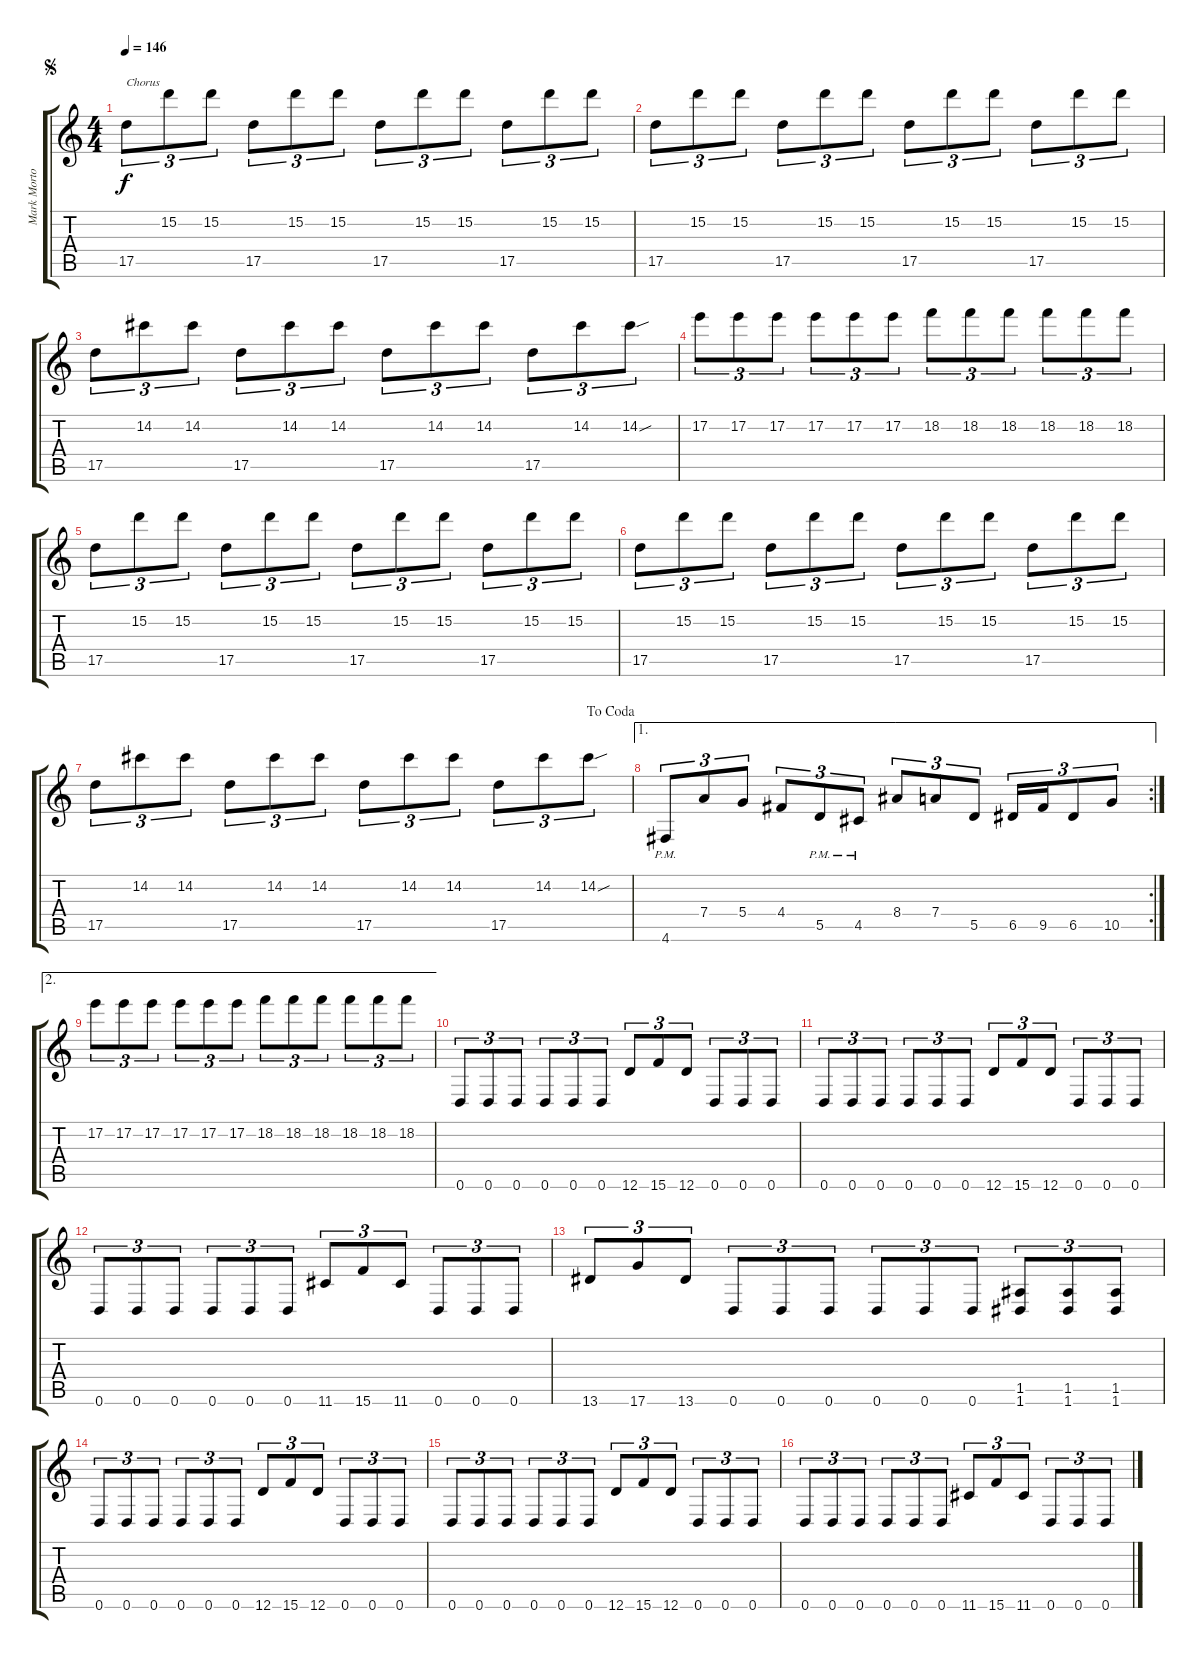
\track ("Mark Morton" "Mark Morto") {instrument distortionguitar}
\staff {score tabs}
\tuning (E4 B3 G3 D3 A2 D2) {hide}
\ts (4 4)
\jump segno
\tempo 146
\clef g2
\ks c
17.5.8{tu (3 2) txt "Chorus" dy f} 15.2.8{tu (3 2)} 15.2.8{tu (3 2)} 17.5.8{tu (3 2)} 15.2.8{tu (3 2)} 15.2.8{tu (3 2)} 17.5.8{tu (3 2)} 15.2.8{tu (3 2)} 15.2.8{tu (3 2)} 17.5.8{tu (3 2)} 15.2.8{tu (3 2)} 15.2.8{tu (3 2)} |
17.5.8{tu (3 2)} 15.2.8{tu (3 2)} 15.2.8{tu (3 2)} 17.5.8{tu (3 2)} 15.2.8{tu (3 2)} 15.2.8{tu (3 2)} 17.5.8{tu (3 2)} 15.2.8{tu (3 2)} 15.2.8{tu (3 2)} 17.5.8{tu (3 2)} 15.2.8{tu (3 2)} 15.2.8{tu (3 2)} |
17.5.8{tu (3 2)} 14.2.8{tu (3 2)} 14.2.8{tu (3 2)} 17.5.8{tu (3 2)} 14.2.8{tu (3 2)} 14.2.8{tu (3 2)} 17.5.8{tu (3 2)} 14.2.8{tu (3 2)} 14.2.8{tu (3 2)} 17.5.8{tu (3 2)} 14.2.8{tu (3 2)} 14.2{sou}.8{tu (3 2)} |
17.2.8{tu (3 2)} 17.2.8{tu (3 2)} 17.2.8{tu (3 2)} 17.2.8{tu (3 2)} 17.2.8{tu (3 2)} 17.2.8{tu (3 2)} 18.2.8{tu (3 2)} 18.2.8{tu (3 2)} 18.2.8{tu (3 2)} 18.2.8{tu (3 2)} 18.2.8{tu (3 2)} 18.2.8{tu (3 2)} |
17.5.8{tu (3 2)} 15.2.8{tu (3 2)} 15.2.8{tu (3 2)} 17.5.8{tu (3 2)} 15.2.8{tu (3 2)} 15.2.8{tu (3 2)} 17.5.8{tu (3 2)} 15.2.8{tu (3 2)} 15.2.8{tu (3 2)} 17.5.8{tu (3 2)} 15.2.8{tu (3 2)} 15.2.8{tu (3 2)} |
17.5.8{tu (3 2)} 15.2.8{tu (3 2)} 15.2.8{tu (3 2)} 17.5.8{tu (3 2)} 15.2.8{tu (3 2)} 15.2.8{tu (3 2)} 17.5.8{tu (3 2)} 15.2.8{tu (3 2)} 15.2.8{tu (3 2)} 17.5.8{tu (3 2)} 15.2.8{tu (3 2)} 15.2.8{tu (3 2)} |
\jump dacoda
17.5.8{tu (3 2)} 14.2.8{tu (3 2)} 14.2.8{tu (3 2)} 17.5.8{tu (3 2)} 14.2.8{tu (3 2)} 14.2.8{tu (3 2)} 17.5.8{tu (3 2)} 14.2.8{tu (3 2)} 14.2.8{tu (3 2)} 17.5.8{tu (3 2)} 14.2.8{tu (3 2)} 14.2{sou}.8{tu (3 2)} |
\ae 1
\rc 2
4.6{pm}.8{tu (3 2)} 7.4.8{tu (3 2)} 5.4.8{tu (3 2)} 4.4.8{tu (3 2)} 5.5{pm}.8{tu (3 2)} 4.5{pm}.8{tu (3 2)} 8.4.8{tu (3 2)} 7.4.8{tu (3 2)} 5.5.8{tu (3 2)} 6.5.16{tu (3 2)} 9.5.16{tu (3 2)} 6.5.8{tu (3 2)} 10.5.8{tu (3 2)} |
\ae 2
17.2.8{tu (3 2)} 17.2.8{tu (3 2)} 17.2.8{tu (3 2)} 17.2.8{tu (3 2)} 17.2.8{tu (3 2)} 17.2.8{tu (3 2)} 18.2.8{tu (3 2)} 18.2.8{tu (3 2)} 18.2.8{tu (3 2)} 18.2.8{tu (3 2)} 18.2.8{tu (3 2)} 18.2.8{tu (3 2)} |
0.6.8{tu (3 2)} 0.6.8{tu (3 2)} 0.6.8{tu (3 2)} 0.6.8{tu (3 2)} 0.6.8{tu (3 2)} 0.6.8{tu (3 2)} 12.6.8{tu (3 2)} 15.6.8{tu (3 2)} 12.6.8{tu (3 2)} 0.6.8{tu (3 2)} 0.6.8{tu (3 2)} 0.6.8{tu (3 2)} |
0.6.8{tu (3 2)} 0.6.8{tu (3 2)} 0.6.8{tu (3 2)} 0.6.8{tu (3 2)} 0.6.8{tu (3 2)} 0.6.8{tu (3 2)} 12.6.8{tu (3 2)} 15.6.8{tu (3 2)} 12.6.8{tu (3 2)} 0.6.8{tu (3 2)} 0.6.8{tu (3 2)} 0.6.8{tu (3 2)} |
0.6.8{tu (3 2)} 0.6.8{tu (3 2)} 0.6.8{tu (3 2)} 0.6.8{tu (3 2)} 0.6.8{tu (3 2)} 0.6.8{tu (3 2)} 11.6.8{tu (3 2)} 15.6.8{tu (3 2)} 11.6.8{tu (3 2)} 0.6.8{tu (3 2)} 0.6.8{tu (3 2)} 0.6.8{tu (3 2)} |
13.6.8{tu (3 2)} 17.6.8{tu (3 2)} 13.6.8{tu (3 2)} 0.6.8{tu (3 2)} 0.6.8{tu (3 2)} 0.6.8{tu (3 2)} 0.6.8{tu (3 2)} 0.6.8{tu (3 2)} 0.6.8{tu (3 2)} (1.5 1.6).8{tu (3 2)} (1.5 1.6).8{tu (3 2)} (1.5 1.6).8{tu (3 2)} |
0.6.8{tu (3 2)} 0.6.8{tu (3 2)} 0.6.8{tu (3 2)} 0.6.8{tu (3 2)} 0.6.8{tu (3 2)} 0.6.8{tu (3 2)} 12.6.8{tu (3 2)} 15.6.8{tu (3 2)} 12.6.8{tu (3 2)} 0.6.8{tu (3 2)} 0.6.8{tu (3 2)} 0.6.8{tu (3 2)} |
0.6.8{tu (3 2)} 0.6.8{tu (3 2)} 0.6.8{tu (3 2)} 0.6.8{tu (3 2)} 0.6.8{tu (3 2)} 0.6.8{tu (3 2)} 12.6.8{tu (3 2)} 15.6.8{tu (3 2)} 12.6.8{tu (3 2)} 0.6.8{tu (3 2)} 0.6.8{tu (3 2)} 0.6.8{tu (3 2)} |
0.6.8{tu (3 2)} 0.6.8{tu (3 2)} 0.6.8{tu (3 2)} 0.6.8{tu (3 2)} 0.6.8{tu (3 2)} 0.6.8{tu (3 2)} 11.6.8{tu (3 2)} 15.6.8{tu (3 2)} 11.6.8{tu (3 2)} 0.6.8{tu (3 2)} 0.6.8{tu (3 2)} 0.6.8{tu (3 2)}
